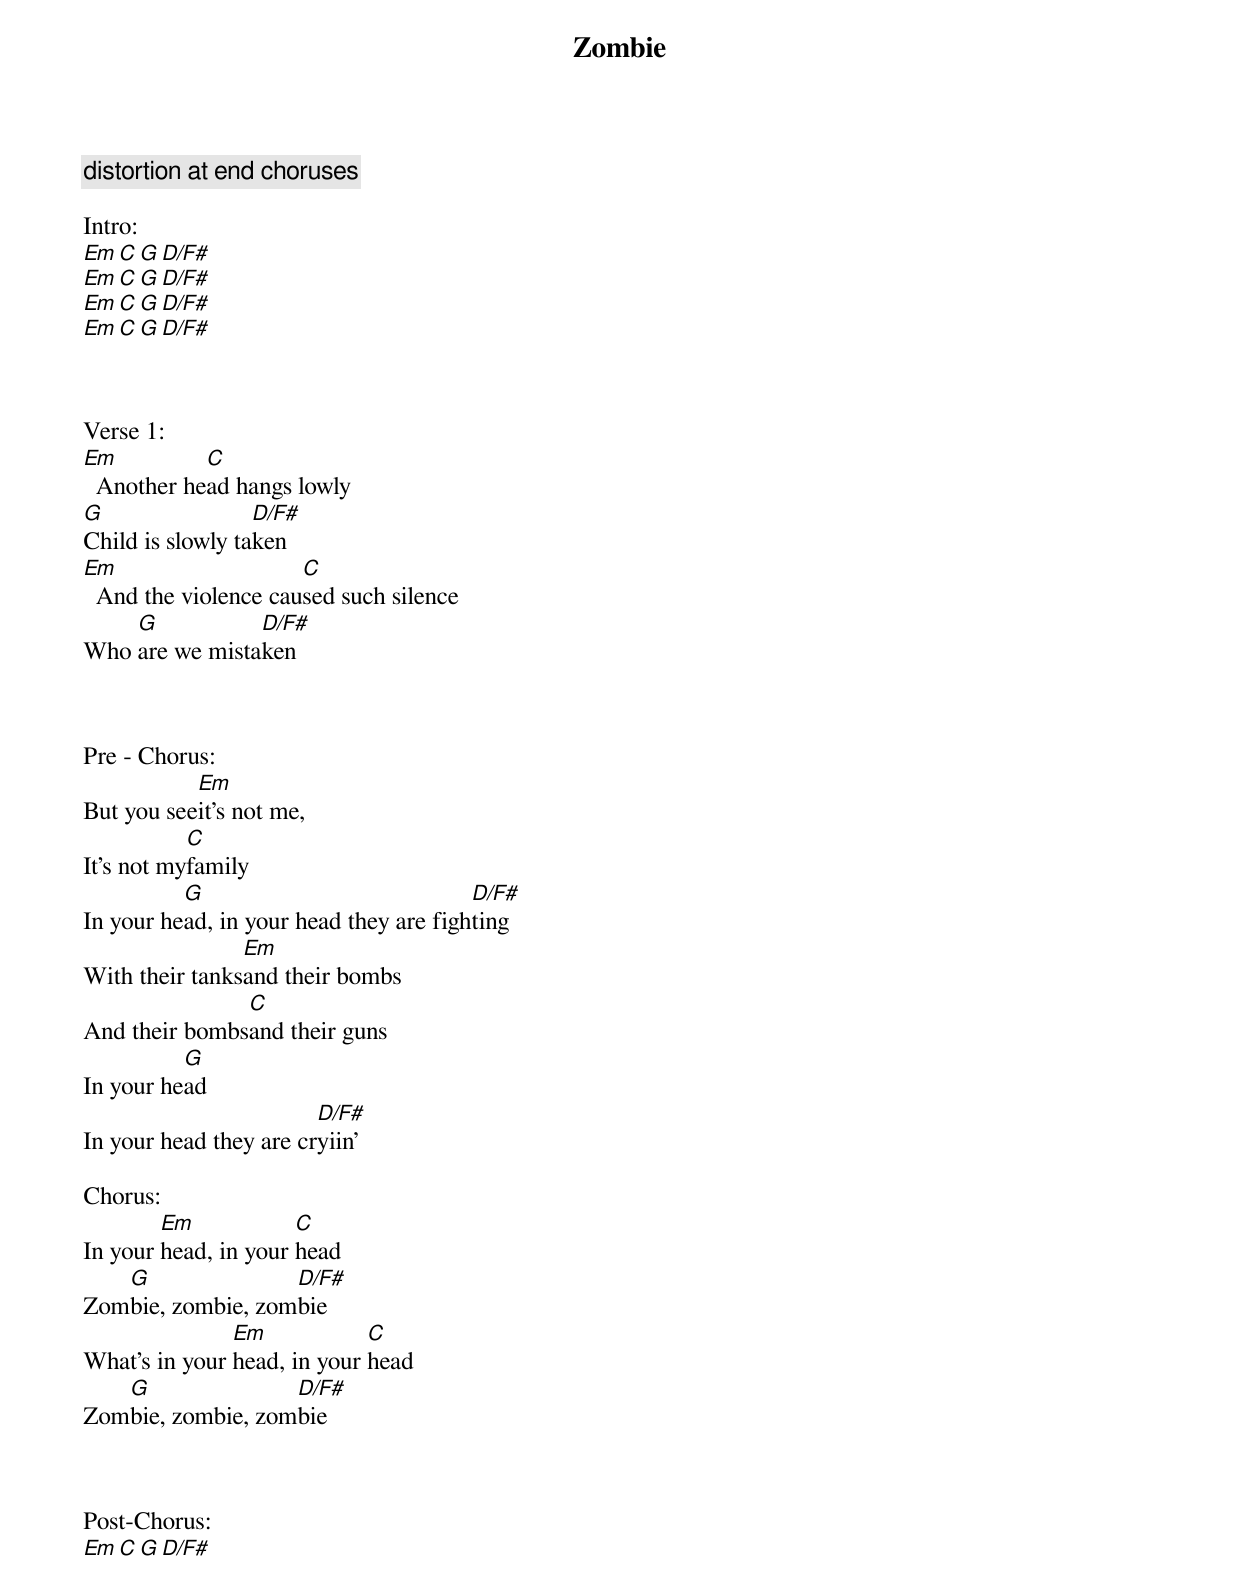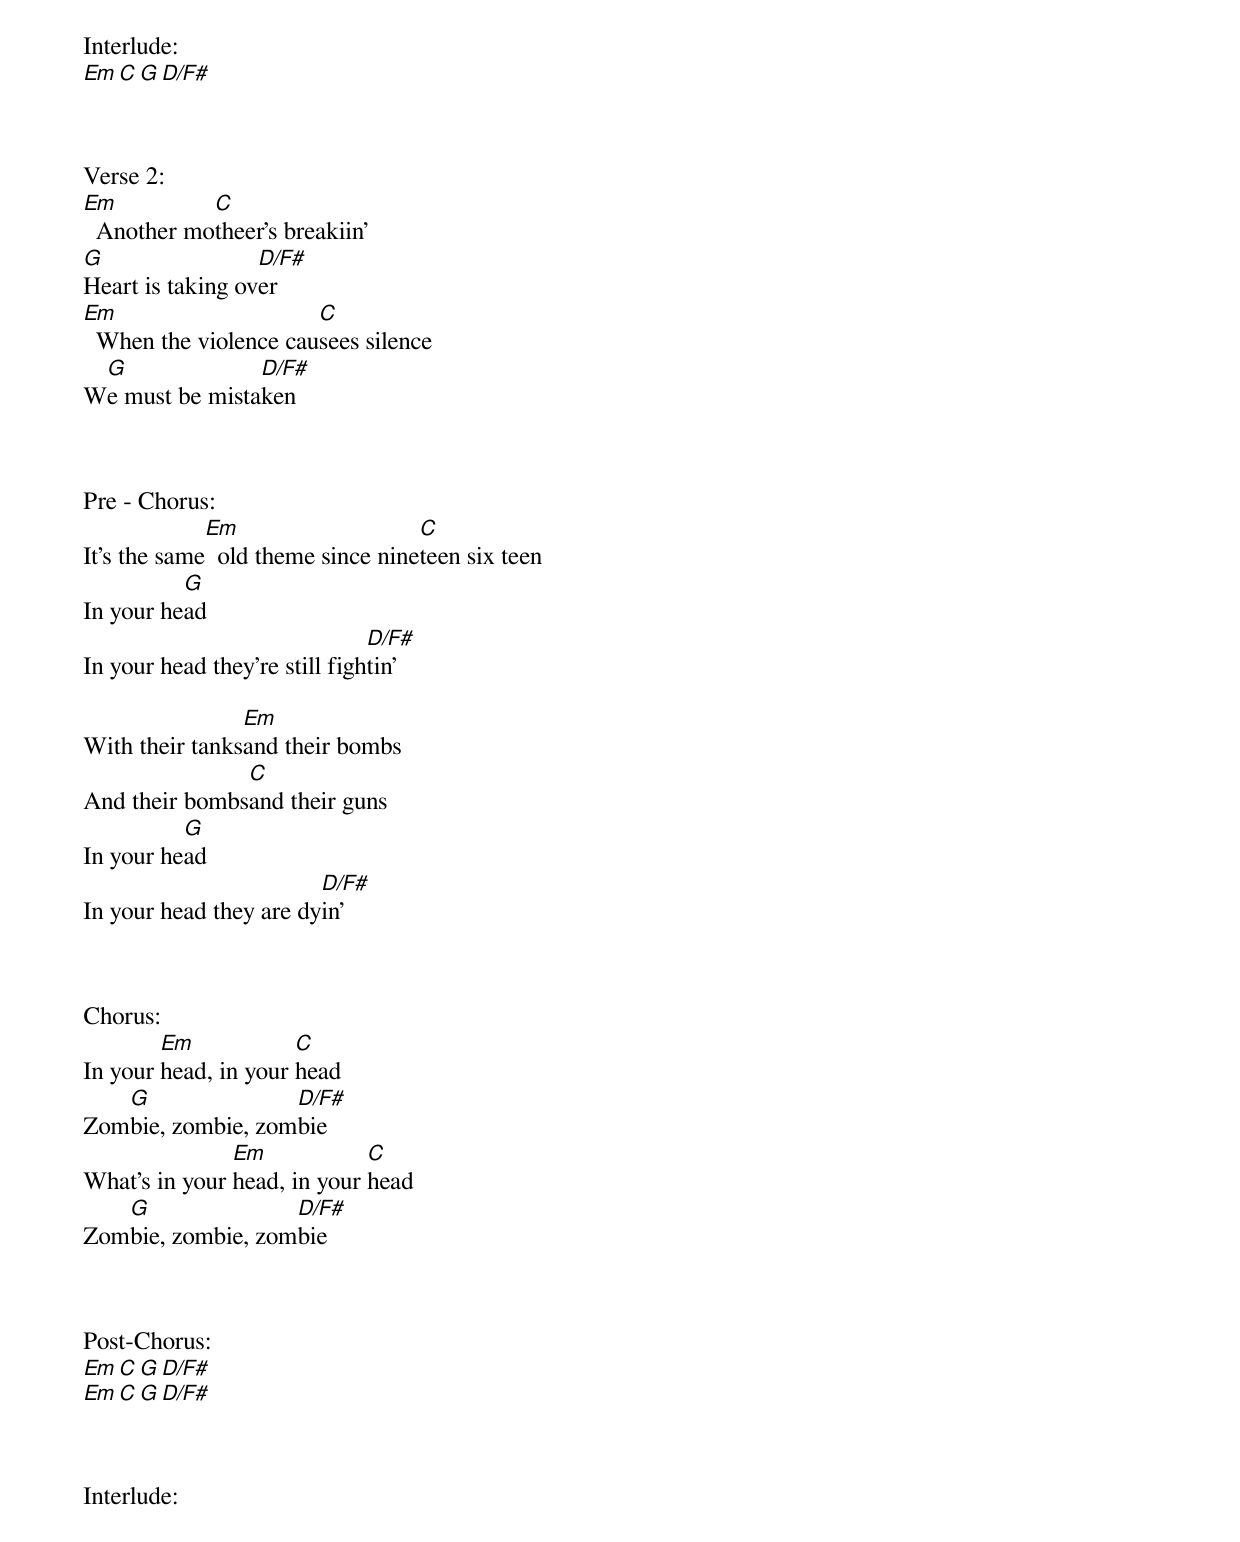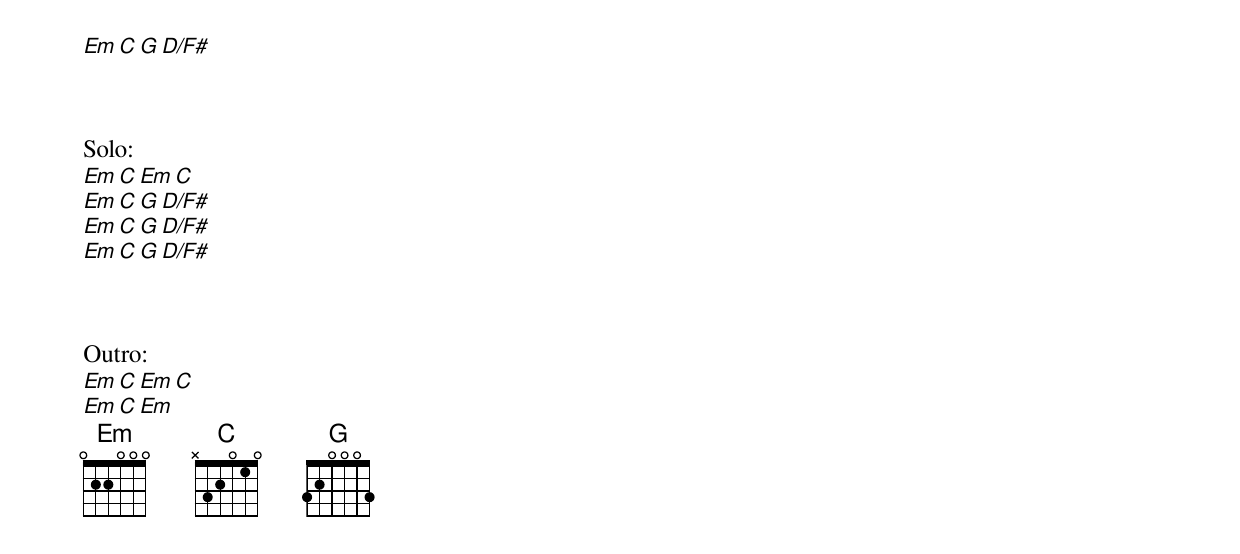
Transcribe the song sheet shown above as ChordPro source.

{title:Zombie}
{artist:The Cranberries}
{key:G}
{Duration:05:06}
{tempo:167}

{c: distortion at end choruses}

Intro:
[Em C G D/F#]
[Em C G D/F#]
[Em C G D/F#]
[Em C G D/F#]



Verse 1:
[Em]  Another he[C]ad hangs lowly
[G]Child is slowly ta[D/F#]ken
[Em]  And the violence cau[C]sed such silence
Who [G]are we mista[D/F#]ken



Pre - Chorus:
But you see[Em]it's not me,
It's not my[C]family
In your he[G]ad, in your head they are figh[D/F#]ting
With their tanks[Em]and their bombs
And their bombs[C]and their guns
In your he[G]ad
In your head they are cr[D/F#]yiin’

Chorus:
In your [Em]head, in your [C]head
Zom[G]bie, zombie, zom[D/F#]bie
What's in your [Em]head, in your [C]head
Zom[G]bie, zombie, zom[D/F#]bie



Post-Chorus:
[Em C G D/F#]



Interlude:
[Em C G D/F#]



Verse 2:
[Em]  Another mo[C]theer's breakiin'
[G]Heart is taking ov[D/F#]er
[Em]  When the violence cau[C]sees silence
W[G]e must be mista[D/F#]ken



Pre - Chorus:
It's the same[Em]  old theme since nine[C]teen six teen
In your he[G]ad
In your head they're still figh[D/F#]tin'

With their tanks[Em]and their bombs
And their bombs[C]and their guns
In your he[G]ad
In your head they are dy[D/F#]in’



Chorus:
In your [Em]head, in your [C]head
Zom[G]bie, zombie, zom[D/F#]bie
What's in your [Em]head, in your [C]head
Zom[G]bie, zombie, zom[D/F#]bie



Post-Chorus:
[Em C G D/F#]
[Em C G D/F#]



Interlude:
[Em C G D/F#]



Solo:
[Em C Em C]
[Em C G D/F#]
[Em C G D/F#]
[Em C G D/F#]



Outro:
[Em C Em C]
[Em C Em]
